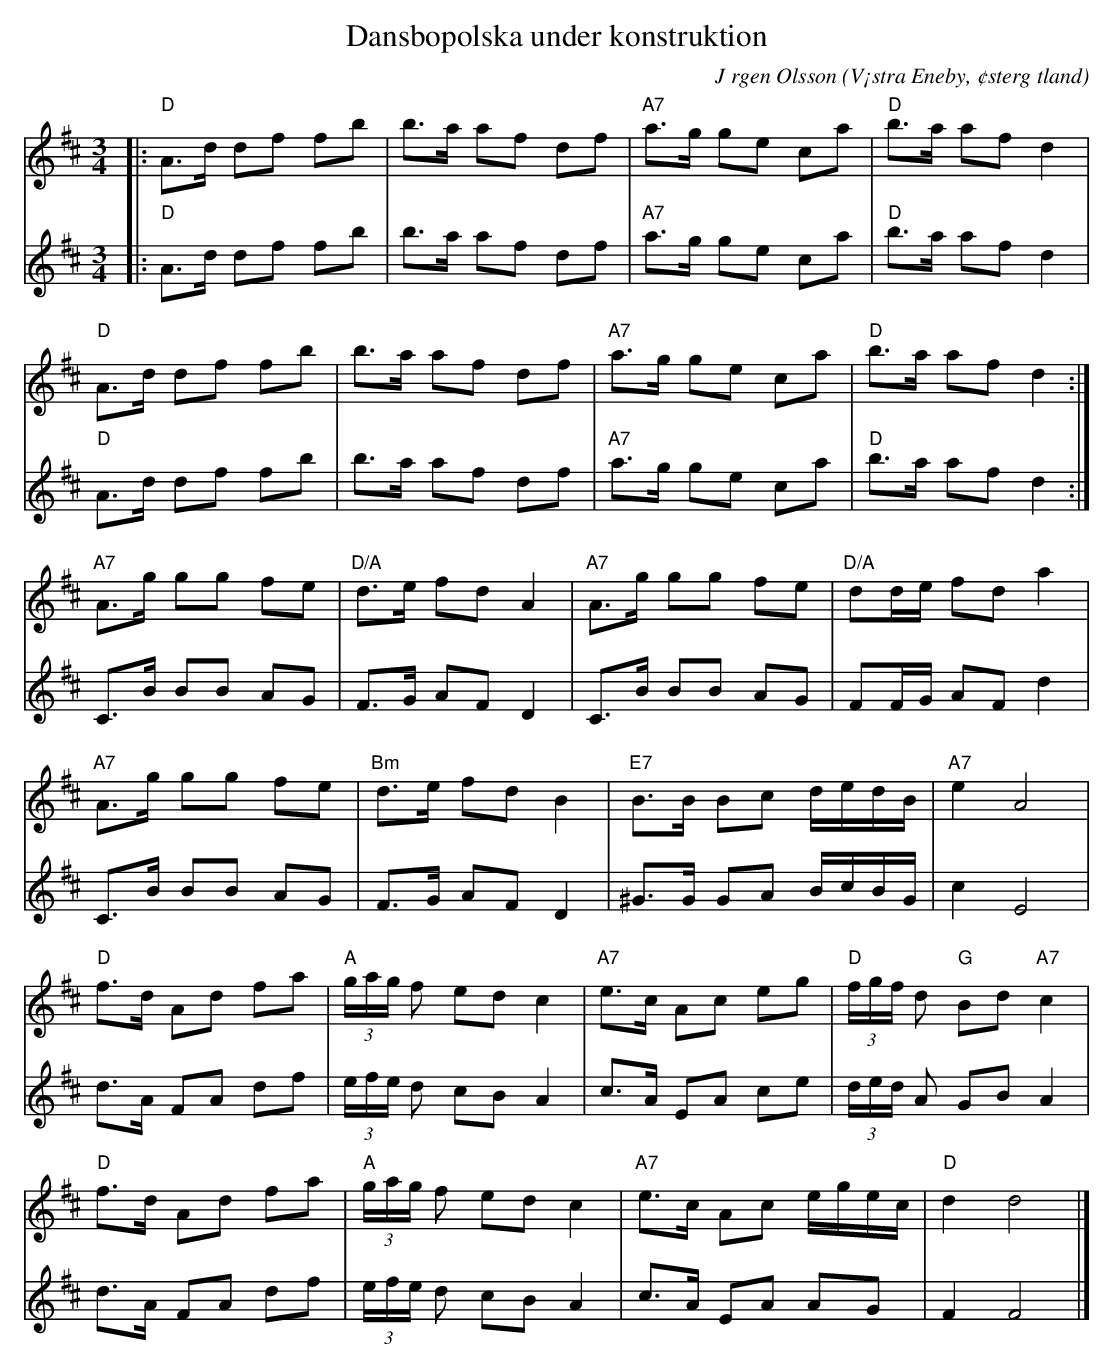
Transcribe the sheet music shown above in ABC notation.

X:1
T:Dansbopolska under konstruktion
C:J rgen Olsson
O:V¡stra Eneby, ¢sterg tland
M:3/4
L:1/8
K:D
V:1
|:"D"A>d df fb|b>a af df|"A7"a>g ge ca|"D"b>a af d2|
"D"A>d df fb|b>a af df|"A7"a>g ge ca|"D"b>a af d2:|
"A7"A>g gg fe|"D/A"d>e fd A2|"A7"A>g gg fe|"D/A" dd/e/ fd a2|
"A7"A>g gg fe|"Bm"d>e fd B2|"E7"B>B Bc d/e/d/B/|"A7" e2 A4|
"D"f>d Ad fa|"A"(3g/a/g/ f ed c2|"A7"e>c Ac eg|"D"(3f/g/f/ d "G"Bd "A7"c2|
"D"f>d Ad fa|"A"(3g/a/g/ f ed c2|"A7"e>c Ac e/g/e/c/|"D"d2 d4 |]
V:2
|:"D"A>d df fb|b>a af df|"A7"a>g ge ca|"D"b>a af d2|
"D"A>d df fb|b>a af df|"A7"a>g ge ca|"D"b>a af d2:|
C>B BB AG|F>G AF D2|C>B BB AG| FF/G/ AF d2|
C>B BB AG|F>G AF D2|^G>G GA B/c/B/G/| c2 E4|
d>A FA df|(3e/f/e/ d cB A2|c>A EA ce|(3d/e/d/ A GB A2|
d>A FA df|(3e/f/e/ d cB A2|c>A EA AG|F2 F4 |]
